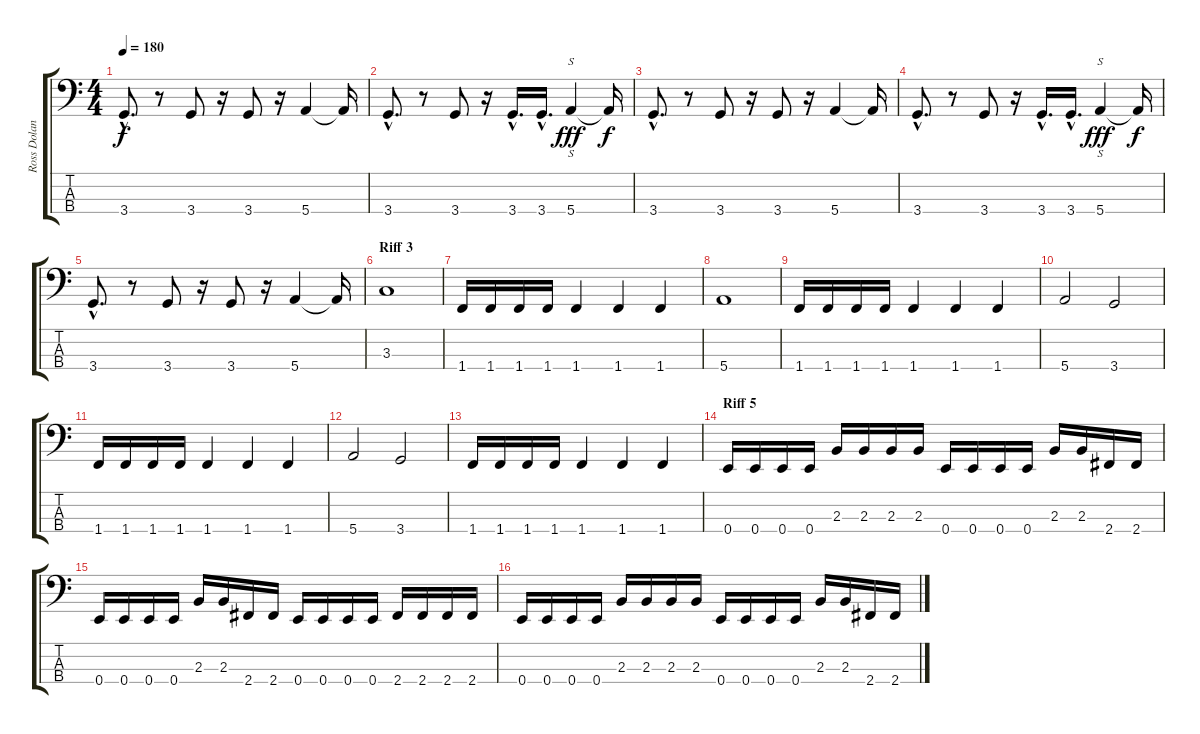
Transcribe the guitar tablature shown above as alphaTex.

\track ("Ross Dolan" "Ross Dolan") {instrument electricbasspick}
\staff {score tabs}
\tuning (G2 D2 A1 E1) {hide}
\ts (4 4)
\tempo 180
\clef f4
\ks c
3.4{hac}.8{d dy f} r.8 3.4.8 r.16 3.4.8 r.16 5.4.4 5.4{t}.16 |
3.4{hac}.8{d} r.8 3.4.8 r.16 3.4{hac}.16{d} 3.4{hac}.16{d} 5.4.4{s dy fff} 5.4{t}.16{dy f} |
3.4{hac}.8{d} r.8 3.4.8 r.16 3.4.8 r.16 5.4.4 5.4{t}.16 |
3.4{hac}.8{d} r.8 3.4.8 r.16 3.4{hac}.16{d} 3.4{hac}.16{d} 5.4.4{s dy fff} 5.4{t}.16{dy f} |
3.4{hac}.8{d} r.8 3.4.8 r.16 3.4.8 r.16 5.4.4 5.4{t}.16 |
\section ("" "Riff 3")
3.3.1 |
1.4.16 1.4.16 1.4.16 1.4.16 1.4.4 1.4.4 1.4.4 |
5.4.1 |
1.4.16 1.4.16 1.4.16 1.4.16 1.4.4 1.4.4 1.4.4 |
5.4.2 3.4.2 |
1.4.16 1.4.16 1.4.16 1.4.16 1.4.4 1.4.4 1.4.4 |
5.4.2 3.4.2 |
1.4.16 1.4.16 1.4.16 1.4.16 1.4.4 1.4.4 1.4.4 |
\section ("" "Riff 5")
0.4.16 0.4.16 0.4.16 0.4.16 2.3.16 2.3.16 2.3.16 2.3.16 0.4.16 0.4.16 0.4.16 0.4.16 2.3.16 2.3.16 2.4.16 2.4.16 |
0.4.16 0.4.16 0.4.16 0.4.16 2.3.16 2.3.16 2.4.16 2.4.16 0.4.16 0.4.16 0.4.16 0.4.16 2.4.16 2.4.16 2.4.16 2.4.16 |
0.4.16 0.4.16 0.4.16 0.4.16 2.3.16 2.3.16 2.3.16 2.3.16 0.4.16 0.4.16 0.4.16 0.4.16 2.3.16 2.3.16 2.4.16 2.4.16
